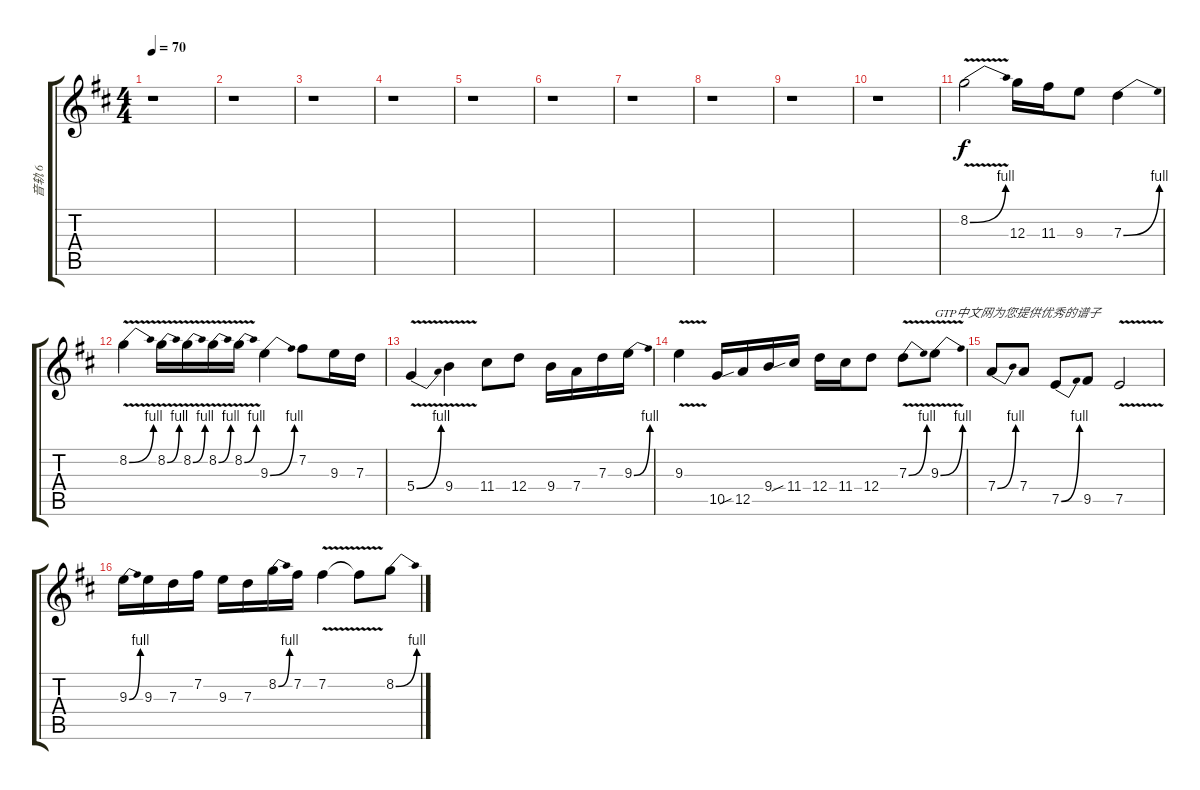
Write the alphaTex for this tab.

\track ("音轨 6" "音轨 6") {instrument distortionguitar}
\staff {score tabs}
\tuning (E4 B3 G3 D3 A2 E2) {hide}
\ts (4 4)
\tempo 70
\clef g2
\ks d
r.1{dy f} |
r.1 |
r.1 |
r.1 |
r.1 |
r.1 |
r.1 |
r.1 |
r.1 |
r.1 |
8.2{be (bend 0 0 60 4) v}.2 12.3.16 11.3.16 9.3.8 7.3{be (bend 0 0 60 4)}.4 |
8.2{be (bend 0 0 60 4) v}.4 8.2{be (bend 0 0 60 4) v}.16 8.2{be (bend 0 0 60 4) v}.16 8.2{be (bend 0 0 60 4) v}.16 8.2{be (bend 0 0 60 4) v}.16 9.3{be (bend 0 0 60 4)}.4 7.2.8 9.3.16 7.3.16 |
5.4{be (bend 0 0 60 4) v}.4 9.4{v}.4 11.4.8 12.4.8 9.4.16 7.4.16 7.3.16 9.3{be (bend 0 0 60 4)}.16 |
9.3{v}.4 10.5.16 12.5{sib}.16 9.4.16 11.4{sib}.16 12.4.16 11.4.16 12.4.8 7.3{be (bend 0 0 60 4) v}.8 9.3{be (bend 0 0 60 4) v}.8{txt "GTP中文网为您提供优秀的谱子"} |
7.4{be (bend 0 0 60 4)}.8 7.4.8 7.5{be (bend 0 0 60 4)}.8 9.5.8 7.5{v}.2 |
9.3{be (bend 0 0 60 4)}.16 9.3.16 7.3.16 7.2.16 9.3.16 7.3.16 8.2{be (bend 0 0 60 4)}.16 7.2.16 7.2{v}.4 7.2{t}.8 8.2{be (bend 0 0 60 4)}.8
